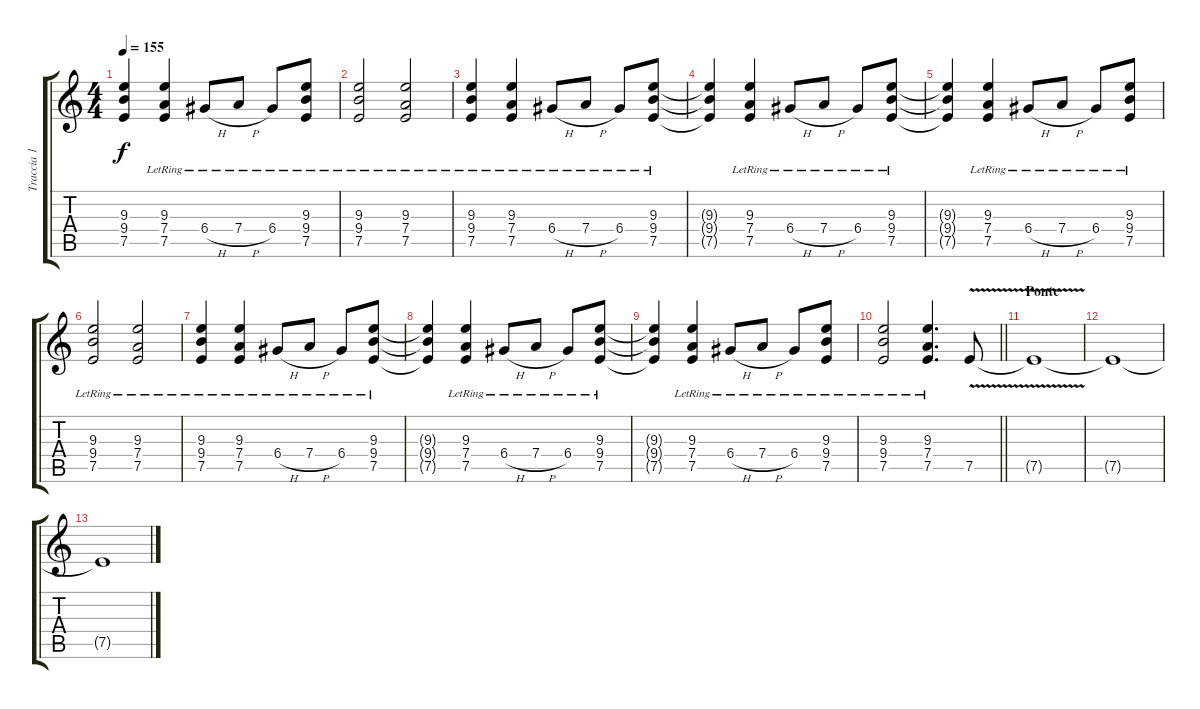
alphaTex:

\track ("Traccia 1" "Traccia 1") {instrument overdrivenguitar}
\staff {score tabs}
\tuning (E4 B3 G3 D3 A2 E2) {hide}
\ts (4 4)
\tempo 155
\clef g2
\ks c
(9.3{t} 9.4{t} 7.5{t}).4{dy f} (9.3{lr} 7.4 7.5).4 6.4{h lr}.8 7.4{h lr}.8 6.4{lr}.8 (9.3 9.4{lr} 7.5).8 |
(9.3{lr} 9.4 7.5).2 (9.3{lr} 7.4 7.5).2 |
(9.3{lr} 9.4{lr} 7.5{lr}).4 (9.3{lr} 7.4{lr} 7.5{lr}).4 6.4{h lr}.8 7.4{h lr}.8 6.4{lr}.8 (9.3 9.4{lr} 7.5).8 |
(9.3{t} 9.4{t} 7.5{t}).4 (9.3{lr} 7.4 7.5).4 6.4{h lr}.8 7.4{h lr}.8 6.4{lr}.8 (9.3 9.4{lr} 7.5).8 |
(9.3{t} 9.4{t} 7.5{t}).4 (9.3{lr} 7.4 7.5).4 6.4{h lr}.8 7.4{h lr}.8 6.4{lr}.8 (9.3 9.4{lr} 7.5).8 |
(9.3{lr} 9.4 7.5).2 (9.3{lr} 7.4 7.5).2 |
(9.3{lr} 9.4{lr} 7.5{lr}).4 (9.3{lr} 7.4{lr} 7.5{lr}).4 6.4{h lr}.8 7.4{h lr}.8 6.4{lr}.8 (9.3 9.4{lr} 7.5).8 |
(9.3{t} 9.4{t} 7.5{t}).4 (9.3{lr} 7.4 7.5).4 6.4{h lr}.8 7.4{h lr}.8 6.4{lr}.8 (9.3 9.4{lr} 7.5).8 |
(9.3{t} 9.4{t} 7.5{t}).4 (9.3{lr} 7.4 7.5).4 6.4{h lr}.8 7.4{h lr}.8 6.4{lr}.8 (9.3 9.4{lr} 7.5).8 |
\barLineRight lightlight
(9.3{lr} 9.4 7.5).2 (9.3{lr} 7.4 7.5).4{d} 7.5{v}.8 |
\section ("" "Ponte")
7.5{t}.1 |
7.5{t}.1 |
7.5{t}.1
